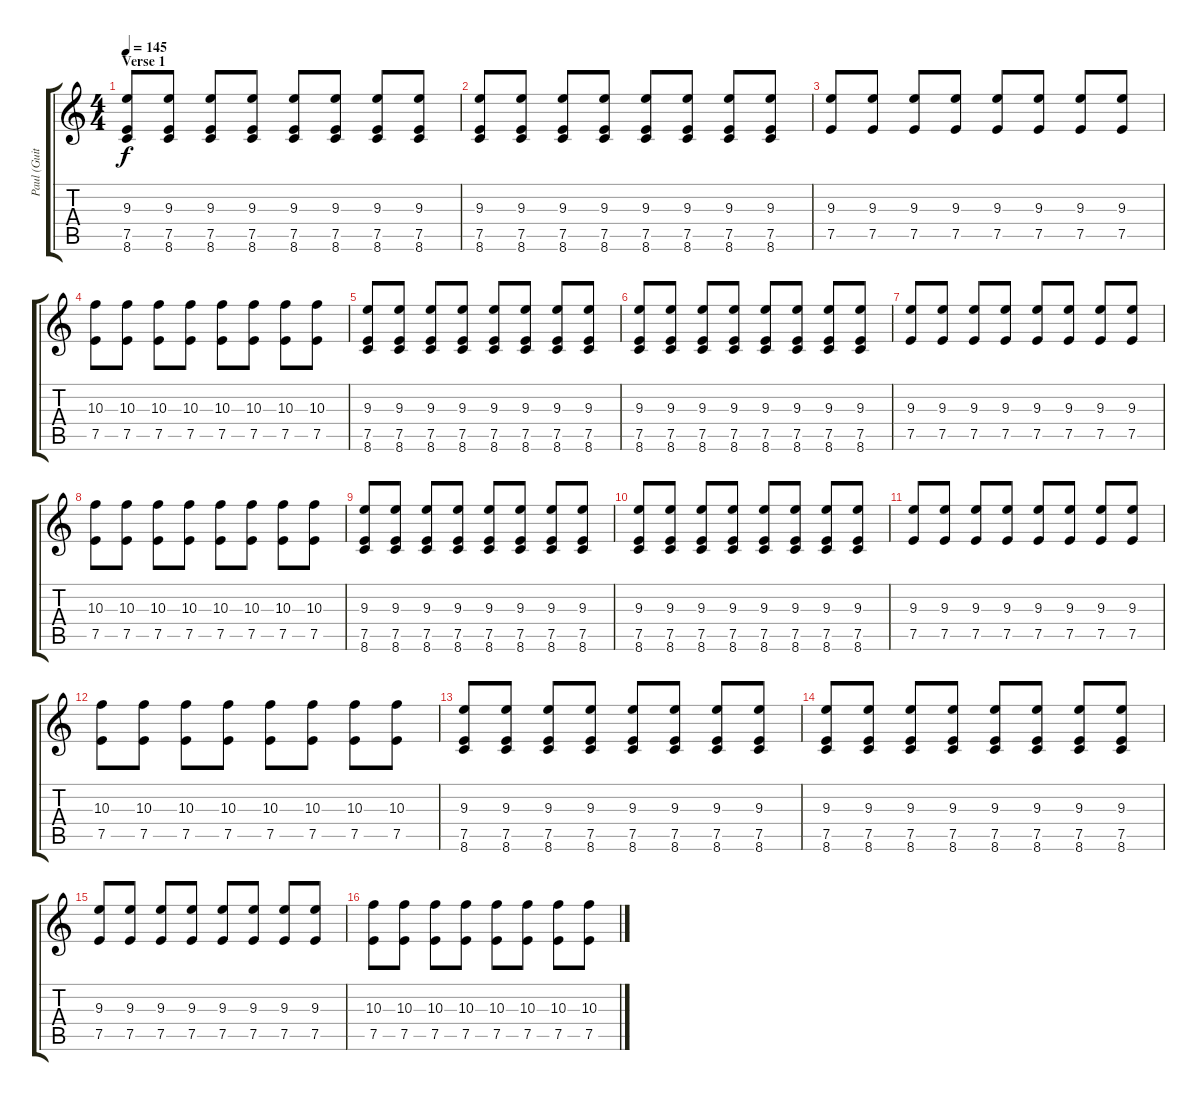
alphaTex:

\track ("Paul (Guitar)" "Paul (Guit") {instrument overdrivenguitar}
\staff {score tabs}
\tuning (E4 B3 G3 D3 A2 E2) {hide}
\ts (4 4)
\section ("" "Verse 1")
\tempo 145
\clef g2
\ks c
(9.3 7.5 8.6).8{dy f} (9.3 7.5 8.6).8 (9.3 7.5 8.6).8 (9.3 7.5 8.6).8 (9.3 7.5 8.6).8 (9.3 7.5 8.6).8 (9.3 7.5 8.6).8 (9.3 7.5 8.6).8 |
(9.3 7.5 8.6).8 (9.3 7.5 8.6).8 (9.3 7.5 8.6).8 (9.3 7.5 8.6).8 (9.3 7.5 8.6).8 (9.3 7.5 8.6).8 (9.3 7.5 8.6).8 (9.3 7.5 8.6).8 |
(9.3 7.5).8 (9.3 7.5).8 (9.3 7.5).8 (9.3 7.5).8 (9.3 7.5).8 (9.3 7.5).8 (9.3 7.5).8 (9.3 7.5).8 |
(10.3 7.5).8 (10.3 7.5).8 (10.3 7.5).8 (10.3 7.5).8 (10.3 7.5).8 (10.3 7.5).8 (10.3 7.5).8 (10.3 7.5).8 |
(9.3 7.5 8.6).8 (9.3 7.5 8.6).8 (9.3 7.5 8.6).8 (9.3 7.5 8.6).8 (9.3 7.5 8.6).8 (9.3 7.5 8.6).8 (9.3 7.5 8.6).8 (9.3 7.5 8.6).8 |
(9.3 7.5 8.6).8 (9.3 7.5 8.6).8 (9.3 7.5 8.6).8 (9.3 7.5 8.6).8 (9.3 7.5 8.6).8 (9.3 7.5 8.6).8 (9.3 7.5 8.6).8 (9.3 7.5 8.6).8 |
(9.3 7.5).8 (9.3 7.5).8 (9.3 7.5).8 (9.3 7.5).8 (9.3 7.5).8 (9.3 7.5).8 (9.3 7.5).8 (9.3 7.5).8 |
(10.3 7.5).8 (10.3 7.5).8 (10.3 7.5).8 (10.3 7.5).8 (10.3 7.5).8 (10.3 7.5).8 (10.3 7.5).8 (10.3 7.5).8 |
(9.3 7.5 8.6).8 (9.3 7.5 8.6).8 (9.3 7.5 8.6).8 (9.3 7.5 8.6).8 (9.3 7.5 8.6).8 (9.3 7.5 8.6).8 (9.3 7.5 8.6).8 (9.3 7.5 8.6).8 |
(9.3 7.5 8.6).8 (9.3 7.5 8.6).8 (9.3 7.5 8.6).8 (9.3 7.5 8.6).8 (9.3 7.5 8.6).8 (9.3 7.5 8.6).8 (9.3 7.5 8.6).8 (9.3 7.5 8.6).8 |
(9.3 7.5).8 (9.3 7.5).8 (9.3 7.5).8 (9.3 7.5).8 (9.3 7.5).8 (9.3 7.5).8 (9.3 7.5).8 (9.3 7.5).8 |
(10.3 7.5).8 (10.3 7.5).8 (10.3 7.5).8 (10.3 7.5).8 (10.3 7.5).8 (10.3 7.5).8 (10.3 7.5).8 (10.3 7.5).8 |
(9.3 7.5 8.6).8 (9.3 7.5 8.6).8 (9.3 7.5 8.6).8 (9.3 7.5 8.6).8 (9.3 7.5 8.6).8 (9.3 7.5 8.6).8 (9.3 7.5 8.6).8 (9.3 7.5 8.6).8 |
(9.3 7.5 8.6).8 (9.3 7.5 8.6).8 (9.3 7.5 8.6).8 (9.3 7.5 8.6).8 (9.3 7.5 8.6).8 (9.3 7.5 8.6).8 (9.3 7.5 8.6).8 (9.3 7.5 8.6).8 |
(9.3 7.5).8 (9.3 7.5).8 (9.3 7.5).8 (9.3 7.5).8 (9.3 7.5).8 (9.3 7.5).8 (9.3 7.5).8 (9.3 7.5).8 |
(10.3 7.5).8 (10.3 7.5).8 (10.3 7.5).8 (10.3 7.5).8 (10.3 7.5).8 (10.3 7.5).8 (10.3 7.5).8 (10.3 7.5).8
